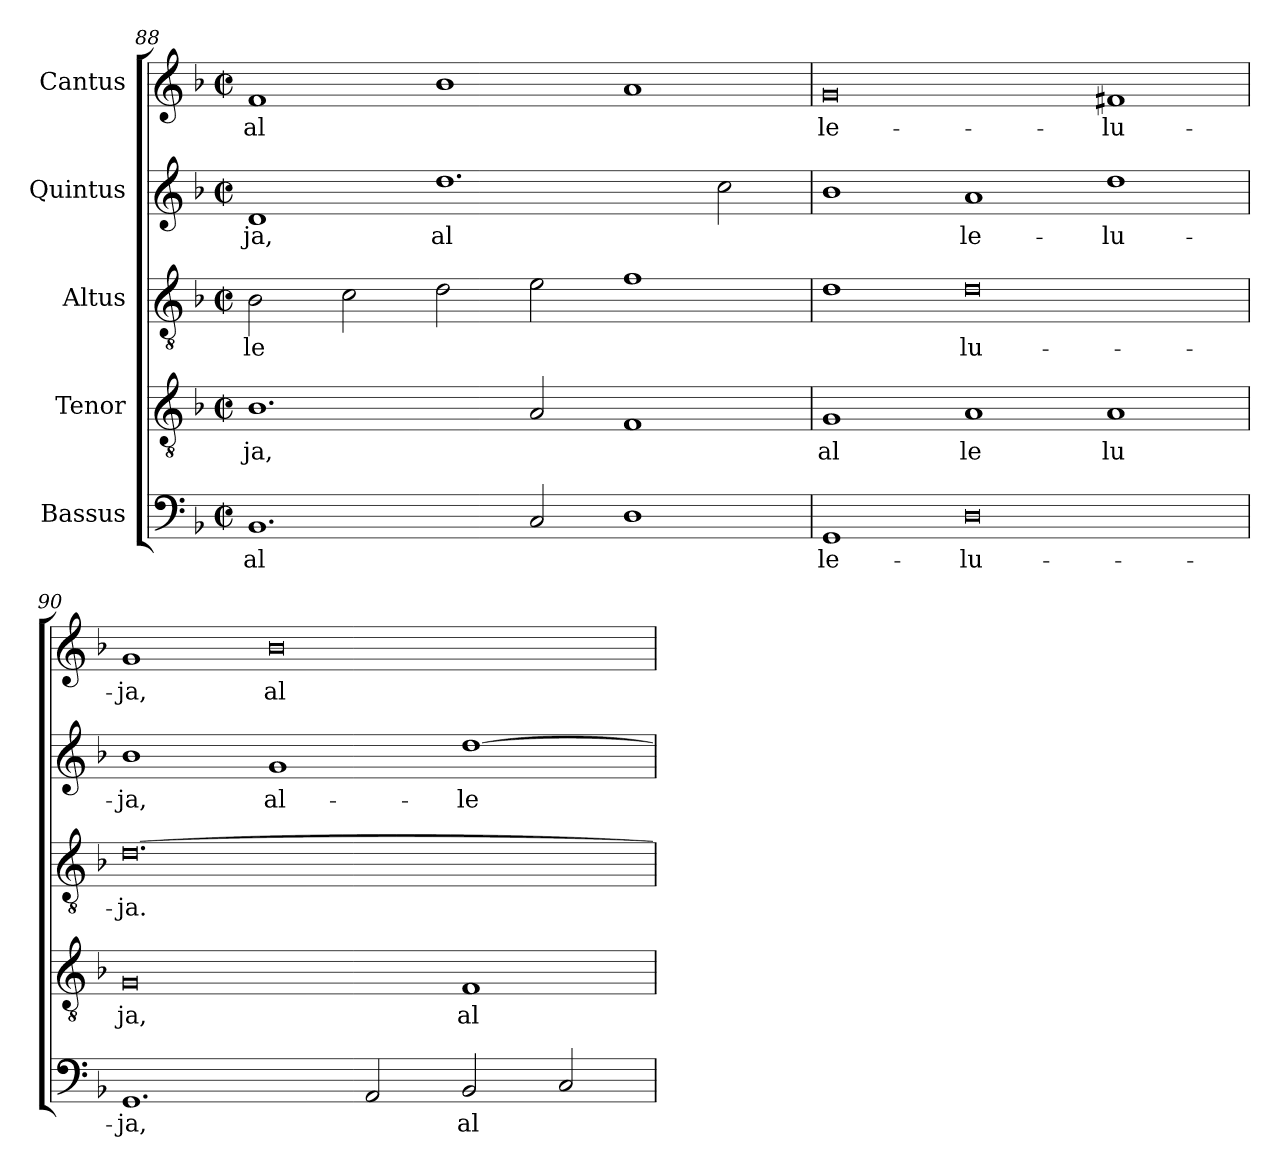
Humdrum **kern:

**kern	**text	**kern	**text	**kern	**text	**kern	**text	**kern	**text
*part5	*part5	*part4	*part4	*part3	*part3	*part2	*part2	*part1	*part1
*staff5	*staff5	*staff4	*staff4	*staff3	*staff3	*staff2	*staff2	*staff1	*staff1
*I"Bassus	*	*I"Tenor	*	*I"Altus	*	*I"Quintus	*	*I"Cantus	*
*clefF4	*	*clefGv2	*	*clefGv2	*	*clefG2	*	*clefG2	*
*k[b-]	*	*k[b-]	*	*k[b-]	*	*k[b-]	*	*k[b-]	*
*F:	*	*F:	*	*F:	*	*F:	*	*F:	*
*M2/2	*	*M2/2	*	*M2/2	*	*M2/2	*	*M2/2	*
*met(c|)	*	*met(c|)	*	*met(c|)	*	*met(c|)	*	*met(c|)	*
=88	=88	=88	=88	=88	=88	=88	=88	=88	=88
!	!LO:LY:b:cj	!	!LO:LY:b:cj	!	!LO:LY:b:cj	!	!LO:LY:b:cj	!	!LO:LY:b:cj
1.BB-	al-	1.B-	ja,	2B-\	-le-	1d	-ja,	1f	al-
!	!	!	!	!	!LO:LY:b:cj	!	!	!	!
.	.	.	.	2c\	--	.	.	.	.
!	!	!	!	!	!LO:LY:b:cj	!	!LO:LY:b:cj	!	!LO:LY:b:cj
.	.	.	.	2d\	--	1.dd	al-	1b-	--
!	!LO:LY:b:cj	!	!LO:LY:b:cj	!	!LO:LY:b:cj	!	!	!	!
2C/	--	2A/	.	2e\	--	.	.	.	.
!	!LO:LY:b:cj	!	!LO:LY:b:cj	!	!LO:LY:b:cj	!	!	!	!LO:LY:b:cj
1D	--	1F	.	1f	--	.	.	1a	--
!	!	!	!	!	!	!	!LO:LY:b:cj	!	!
.	.	.	.	.	.	2cc\	--	.	.
=89	=89	=89	=89	=89	=89	=89	=89	=89	=89
!	!LO:LY:b:cj	!	!LO:LY:b:cj	!	!LO:LY:b:cj	!	!LO:LY:b:cj	!	!LO:LY:b:cj
1GG	-le-	1G	al	1d	--	1b-	--	0g	-le-
!	!LO:LY:b:cj	!	!LO:LY:b:cj	!	!LO:LY:b:cj	!	!LO:LY:b:cj	!	!
0D	-lu-	1A	le	0d	-lu-	1a	-le-	.	.
!	!	!	!LO:LY:b:cj	!	!	!	!LO:LY:b:cj	!	!LO:LY:b:cj
.	.	1A	lu	.	.	1dd	-lu-	1f#	-lu-
=90	=90	=90	=90	=90	=90	=90	=90	=90	=90
!	!LO:LY:b:cj	!	!LO:LY:b:cj	!	!LO:LY:b:cj	!	!LO:LY:b:cj	!	!LO:LY:b:cj
1.GG	-ja,	0G	ja,	[>0.d	-ja.	1b-	-ja,	1g	-ja,
!	!	!	!	!	!	!	!LO:LY:b:cj	!	!LO:LY:b:cj
.	.	.	.	.	.	1g	al-	0b-	al-
!	!LO:LY:b:cj	!	!	!	!	!	!	!	!
2AA/	.	.	.	.	.	.	.	.	.
!	!LO:LY:b:cj	!	!LO:LY:b:cj	!	!	!	!LO:LY:b:cj	!	!
2BB-/	al-	1F	al	.	.	[>1dd	-le-	.	.
!	!LO:LY:b:cj	!	!	!	!	!	!	!	!
2C/	--	.	.	.	.	.	.	.	.
=	=	=	=	=	=	=	=	=	=
*-	*-	*-	*-	*-	*-	*-	*-	*-	*-
